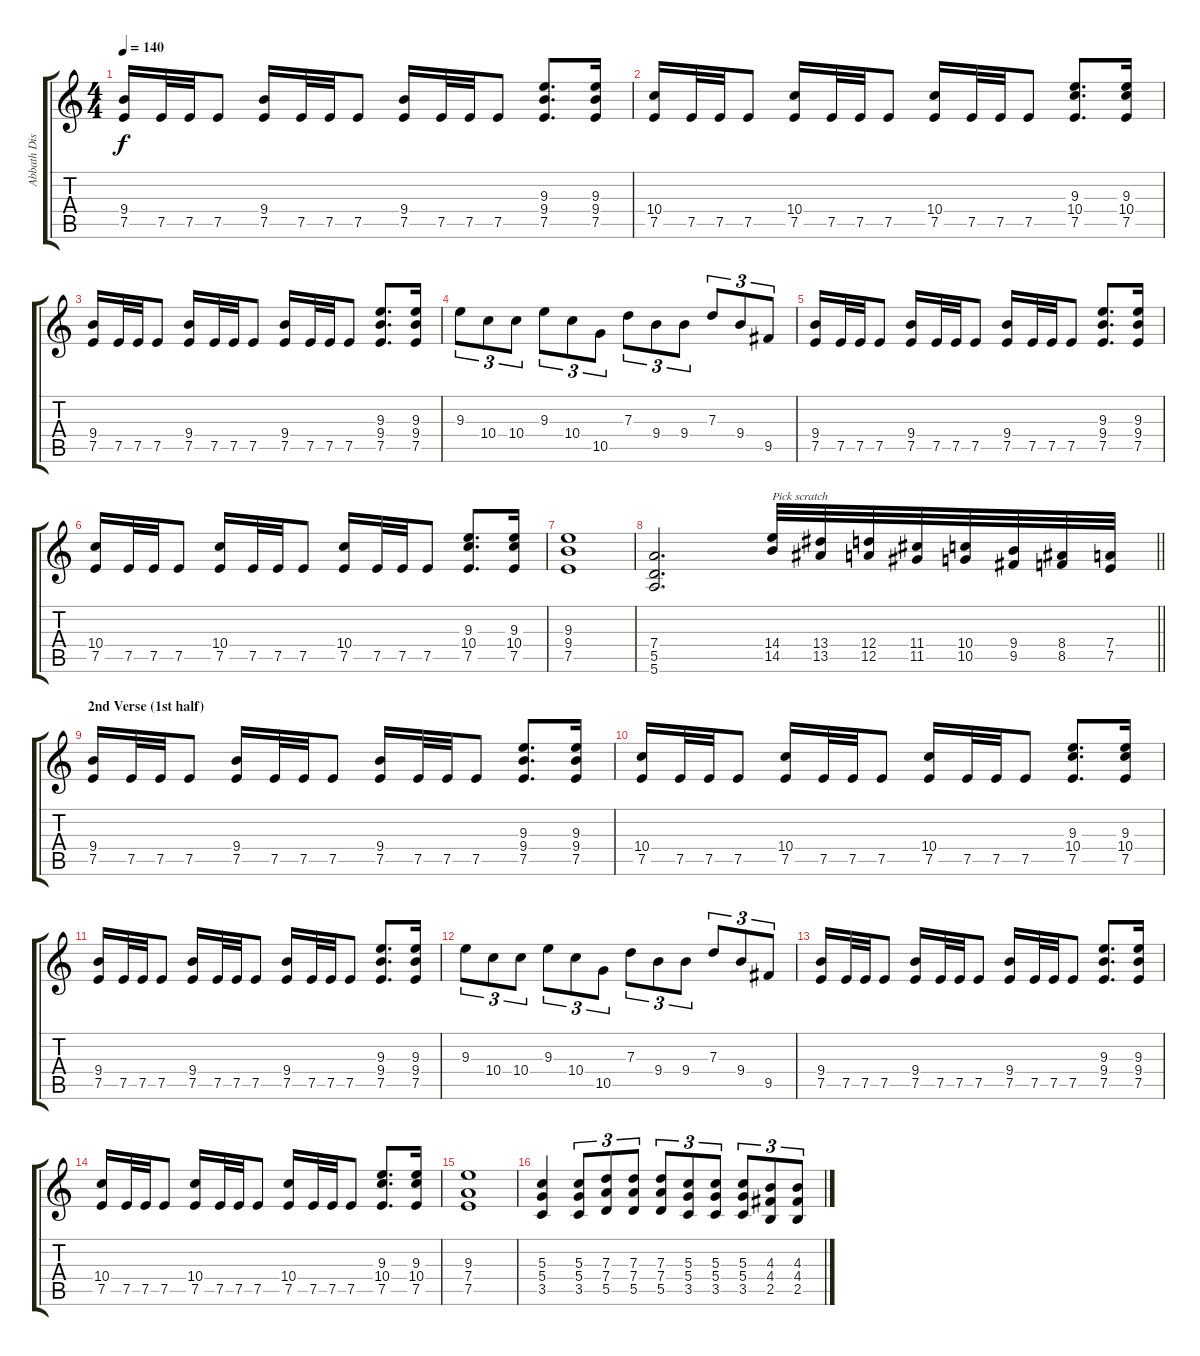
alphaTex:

\track ("Abbath Distortion Guitar" "Abbath Dis") {instrument distortionguitar}
\staff {score tabs}
\tuning (E4 B3 G3 D3 A2 E2) {hide}
\ts (4 4)
\tempo 140
\clef g2
\ks c
(9.4 7.5).16{dy f} 7.5.32 7.5.32 7.5.8 (9.4 7.5).16 7.5.32 7.5.32 7.5.8 (9.4 7.5).16 7.5.32 7.5.32 7.5.8 (9.3 9.4 7.5).8{d} (9.3 9.4 7.5).16 |
(10.4 7.5).16 7.5.32 7.5.32 7.5.8 (10.4 7.5).16 7.5.32 7.5.32 7.5.8 (10.4 7.5).16 7.5.32 7.5.32 7.5.8 (9.3 10.4 7.5).8{d} (9.3 10.4 7.5).16 |
(9.4 7.5).16 7.5.32 7.5.32 7.5.8 (9.4 7.5).16 7.5.32 7.5.32 7.5.8 (9.4 7.5).16 7.5.32 7.5.32 7.5.8 (9.3 9.4 7.5).8{d} (9.3 9.4 7.5).16 |
9.3.8{tu (3 2)} 10.4.8{tu (3 2)} 10.4.8{tu (3 2)} 9.3.8{tu (3 2)} 10.4.8{tu (3 2)} 10.5.8{tu (3 2)} 7.3.8{tu (3 2)} 9.4.8{tu (3 2)} 9.4.8{tu (3 2)} 7.3.8{tu (3 2)} 9.4.8{tu (3 2)} 9.5.8{tu (3 2)} |
(9.4 7.5).16 7.5.32 7.5.32 7.5.8 (9.4 7.5).16 7.5.32 7.5.32 7.5.8 (9.4 7.5).16 7.5.32 7.5.32 7.5.8 (9.3 9.4 7.5).8{d} (9.3 9.4 7.5).16 |
(10.4 7.5).16 7.5.32 7.5.32 7.5.8 (10.4 7.5).16 7.5.32 7.5.32 7.5.8 (10.4 7.5).16 7.5.32 7.5.32 7.5.8 (9.3 10.4 7.5).8{d} (9.3 10.4 7.5).16 |
(9.3 9.4 7.5).1 |
\barLineRight lightlight
(7.4 5.5 5.6).2{d} (14.4 14.5).32{txt "Pick scratch"} (13.4 13.5).32 (12.4 12.5).32 (11.4 11.5).32 (10.4 10.5).32 (9.4 9.5).32 (8.4 8.5).32 (7.4 7.5).32 |
\section ("" "2nd Verse (1st half)")
(9.4 7.5).16 7.5.32 7.5.32 7.5.8 (9.4 7.5).16 7.5.32 7.5.32 7.5.8 (9.4 7.5).16 7.5.32 7.5.32 7.5.8 (9.3 9.4 7.5).8{d} (9.3 9.4 7.5).16 |
(10.4 7.5).16 7.5.32 7.5.32 7.5.8 (10.4 7.5).16 7.5.32 7.5.32 7.5.8 (10.4 7.5).16 7.5.32 7.5.32 7.5.8 (9.3 10.4 7.5).8{d} (9.3 10.4 7.5).16 |
(9.4 7.5).16 7.5.32 7.5.32 7.5.8 (9.4 7.5).16 7.5.32 7.5.32 7.5.8 (9.4 7.5).16 7.5.32 7.5.32 7.5.8 (9.3 9.4 7.5).8{d} (9.3 9.4 7.5).16 |
9.3.8{tu (3 2)} 10.4.8{tu (3 2)} 10.4.8{tu (3 2)} 9.3.8{tu (3 2)} 10.4.8{tu (3 2)} 10.5.8{tu (3 2)} 7.3.8{tu (3 2)} 9.4.8{tu (3 2)} 9.4.8{tu (3 2)} 7.3.8{tu (3 2)} 9.4.8{tu (3 2)} 9.5.8{tu (3 2)} |
(9.4 7.5).16 7.5.32 7.5.32 7.5.8 (9.4 7.5).16 7.5.32 7.5.32 7.5.8 (9.4 7.5).16 7.5.32 7.5.32 7.5.8 (9.3 9.4 7.5).8{d} (9.3 9.4 7.5).16 |
(10.4 7.5).16 7.5.32 7.5.32 7.5.8 (10.4 7.5).16 7.5.32 7.5.32 7.5.8 (10.4 7.5).16 7.5.32 7.5.32 7.5.8 (9.3 10.4 7.5).8{d} (9.3 10.4 7.5).16 |
(9.3 7.4 7.5).1 |
(5.3 5.4 3.5).4 (5.3 5.4 3.5).8{tu (3 2)} (7.3 7.4 5.5).8{tu (3 2)} (7.3 7.4 5.5).8{tu (3 2)} (7.3 7.4 5.5).8{tu (3 2)} (5.3 5.4 3.5).8{tu (3 2)} (5.3 5.4 3.5).8{tu (3 2)} (5.3 5.4 3.5).8{tu (3 2)} (4.3 4.4 2.5).8{tu (3 2)} (4.3 4.4 2.5).8{tu (3 2)}
